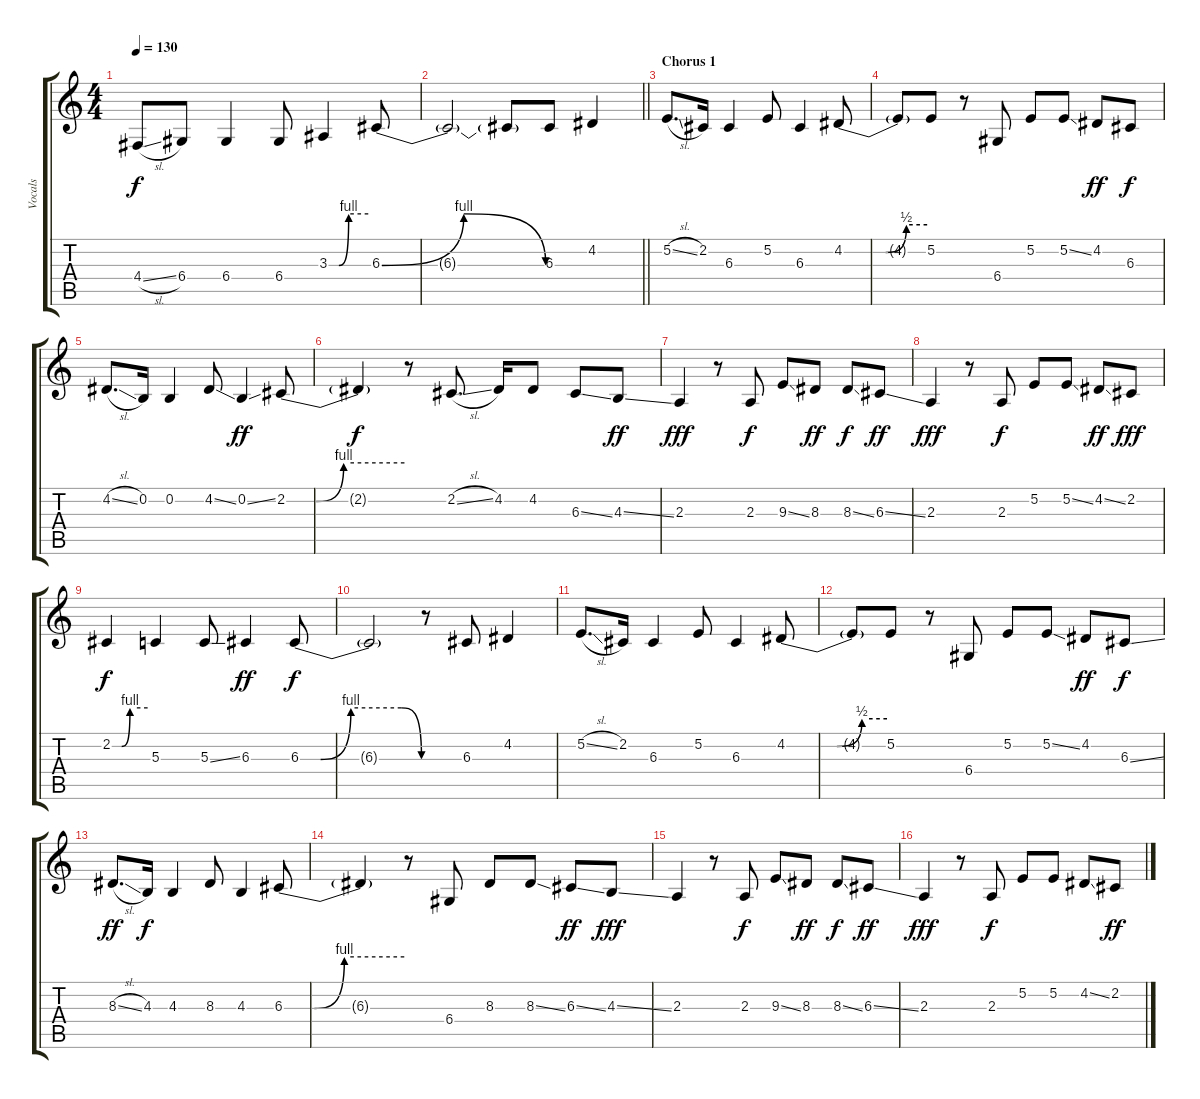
\track ("Vocals" "Vocals") {instrument altosax}
\staff {score tabs}
\tuning (E4 B3 G3 D3 A2 E2) {hide}
\ts (4 4)
\tempo 130
\clef g2
\ks c
4.4{sl}.8{dy f} 6.4.8 6.4.4 6.4.8 3.3{be (custom 0 0 15 0 30 4 60 4)}.4 6.3{be (bendrelease 0 0 15 4 45 4 60 0)}.8 |
\barLineRight lightlight
6.3{t}.2 6.3{t}.8 6.3.8 4.2.4 |
\section ("" "Chorus 1")
5.2{sl}.8{d} 2.2.16 6.3.4 5.2.8 6.3.4 4.2{be (custom 0 0 30 0 45 2 60 2)}.8 |
4.2{t}.8 5.2.8 r.8 6.4.8 5.2.8 5.2{ss}.8 4.2.8{dy ff} 6.3.8{dy f} |
4.2{sl}.8{d} 0.2.16 0.2.4 4.2{ss}.8 0.2{ss}.4{dy ff} 2.2{be (custom 0 0 15 0 29 4 60 4)}.8 |
2.2{t}.4{dy f} r.8 2.2{sl}.8{d} 4.2.16 4.2.8 6.3{ss}.8 4.3{ss}.8{dy ff} |
2.3.4{dy fff} r.8 2.3.8{dy f} 9.3{ss}.8 8.3.8{dy ff} 8.3{ss}.8{dy f} 6.3{ss}.8{dy ff} |
2.3.4{dy fff} r.8 2.3.8{dy f} 5.2.8 5.2{ss}.8 4.2{ss}.8{dy ff} 2.2.8{dy fff} |
2.2{be (custom 0 0 16 0 30 4 60 4)}.4{dy f} 5.3.4 5.3{ss}.8 6.3.4{dy ff} 6.3{be (custom 0 0 10 0 25 4 50 4 60 0)}.8{dy f} |
6.3{t}.2 r.8 6.3.8 4.2.4 |
5.2{sl}.8{d} 2.2.16 6.3.4 5.2.8 6.3.4 4.2{be (custom 0 0 30 0 45 2 60 2)}.8 |
4.2{t}.8 5.2.8 r.8 6.4.8 5.2.8 5.2{ss}.8 4.2.8{dy ff} 6.3{ss}.8{dy f} |
8.3{sl}.8{d dy ff} 4.3.16{dy f} 4.3.4 8.3.8 4.3.4 6.3{be (custom 0 0 15 0 30 4 60 4)}.8 |
6.3{t}.4 r.8 6.4.8 8.3.8 8.3{ss}.8 6.3{ss}.8{dy ff} 4.3{ss}.8{dy fff} |
2.3.4 r.8 2.3.8{dy f} 9.3{ss}.8 8.3.8{dy ff} 8.3{ss}.8{dy f} 6.3{ss}.8{dy ff} |
2.3.4{dy fff} r.8 2.3.8{dy f} 5.2.8 5.2.8 4.2{ss}.8 2.2.8{dy ff}
